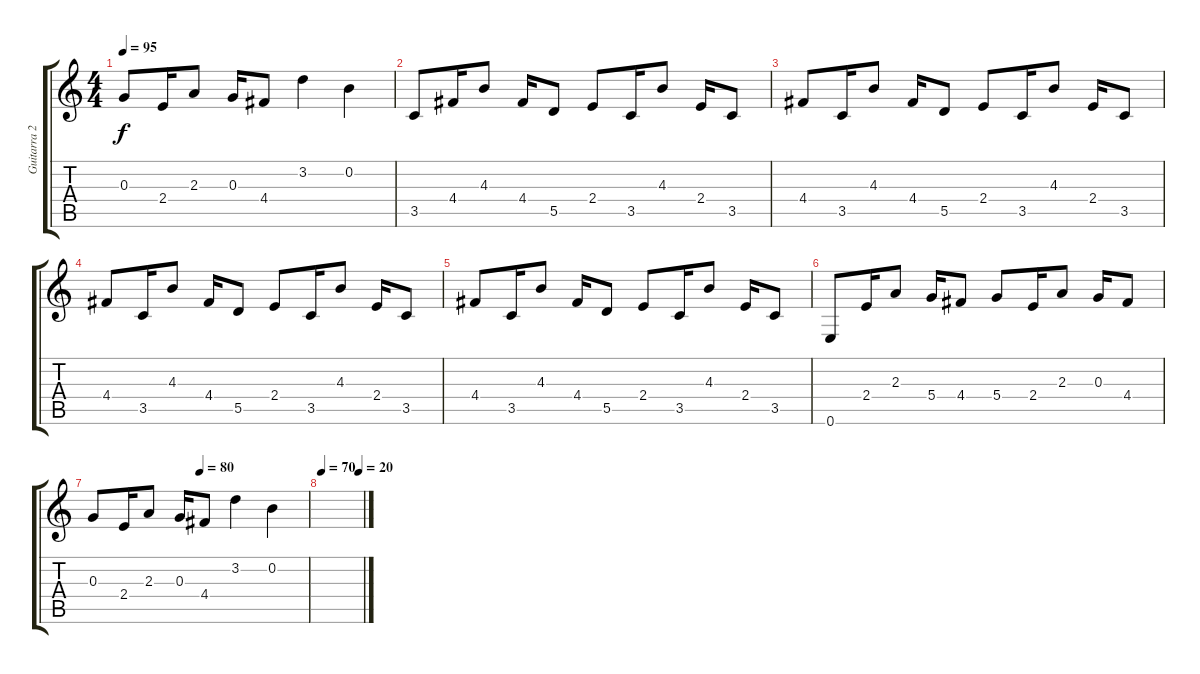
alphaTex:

\track ("Guitarra 2 - Saúl Hernandéz" "Guitarra 2") {instrument electricguitarclean}
\staff {score tabs}
\tuning (E4 B3 G3 D3 A2 E2) {hide}
\ts (4 4)
\tempo 95
\clef g2
\ks c
0.3.8{dy f} 2.4.16 2.3.8 0.3.16 4.4.8 3.2.4 0.2.4 |
3.5.8 4.4.16 4.3.8 4.4.16 5.5.8 2.4.8 3.5.16 4.3.8 2.4.16 3.5.8 |
4.4.8 3.5.16 4.3.8 4.4.16 5.5.8 2.4.8 3.5.16 4.3.8 2.4.16 3.5.8 |
4.4.8 3.5.16 4.3.8 4.4.16 5.5.8 2.4.8 3.5.16 4.3.8 2.4.16 3.5.8 |
4.4.8 3.5.16 4.3.8 4.4.16 5.5.8 2.4.8 3.5.16 4.3.8 2.4.16 3.5.8 |
0.6.8 2.4.16 2.3.8 5.4.16 4.4.8 5.4.8 2.4.16 2.3.8 0.3.16 4.4.8 |
\tempo (80 0.5)
0.3.8 2.4.16 2.3.8 0.3.16 4.4.8 3.2.4 0.2.4 |
\tempo (20 0.90625)
\tempo 70
